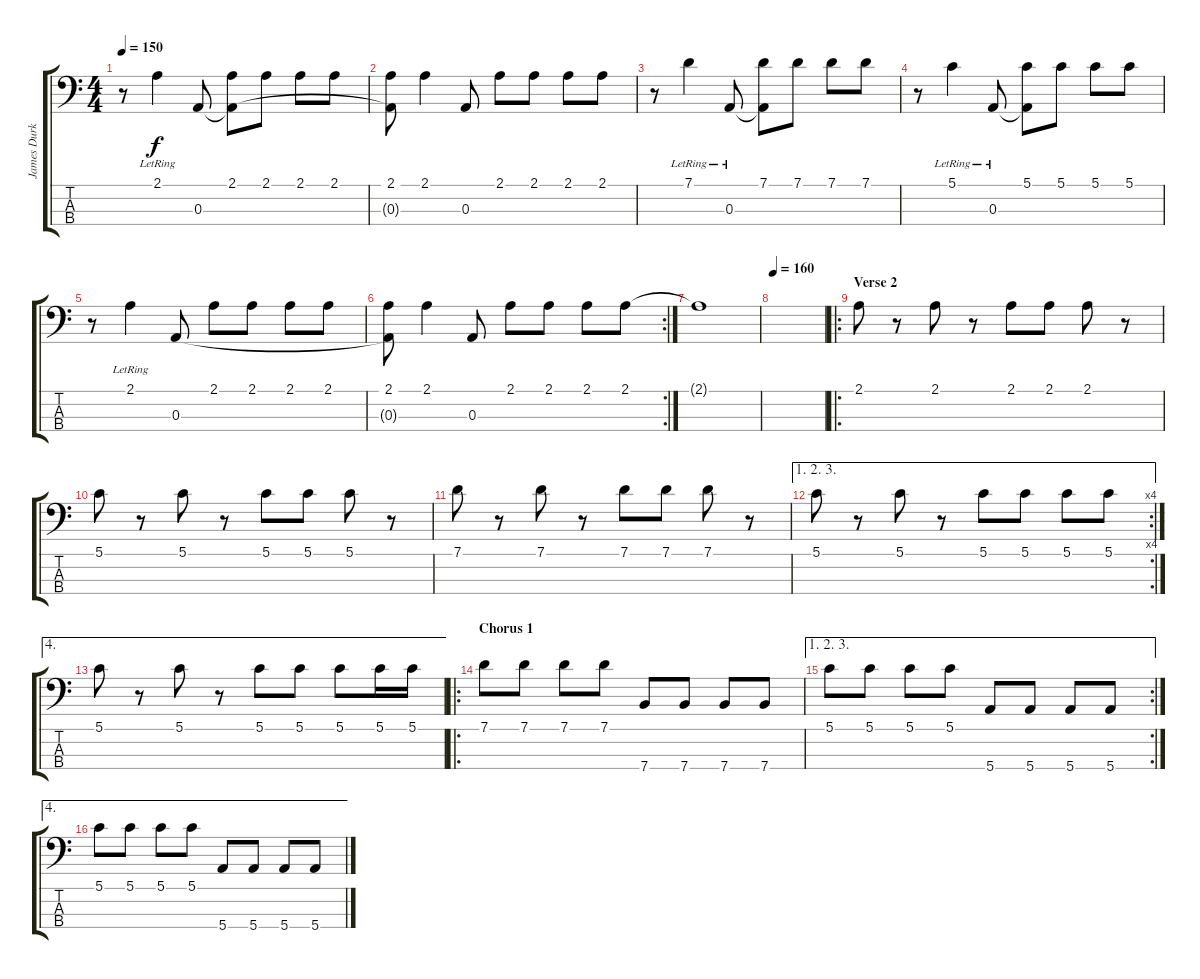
\track ("James Durkin (Bass)" "James Durk") {instrument electricbassfinger}
\staff {score tabs}
\tuning (G2 D2 A1 E1) {hide}
\ts (4 4)
\tempo 150
\clef f4
\ks c
r.8{dy f} 2.1{lr}.4 0.3.8 (2.1 0.3{t}).8 2.1.8 2.1.8 2.1.8 |
(2.1 0.3{t}).8 2.1.4 0.3.8 2.1.8 2.1.8 2.1.8 2.1.8 |
r.8 7.1{lr}.4 0.3{lr}.8 (7.1 0.3{t}).8 7.1.8 7.1.8 7.1.8 |
r.8 5.1{lr}.4 0.3{lr}.8 (5.1 0.3{t}).8 5.1.8 5.1.8 5.1.8 |
r.8 2.1{lr}.4 0.3.8 2.1.8 2.1.8 2.1.8 2.1.8 |
\rc 2
(2.1 0.3{t}).8 2.1.4 0.3.8 2.1.8 2.1.8 2.1.8 2.1.8 |
2.1{t}.1 |
\tempo 160
|
\ro
\section ("" "Verse 2")
2.1.8 r.8 2.1.8 r.8 2.1.8 2.1.8 2.1.8 r.8 |
5.1.8 r.8 5.1.8 r.8 5.1.8 5.1.8 5.1.8 r.8 |
7.1.8 r.8 7.1.8 r.8 7.1.8 7.1.8 7.1.8 r.8 |
\ae (1 2 3)
\rc 4
5.1.8 r.8 5.1.8 r.8 5.1.8 5.1.8 5.1.8 5.1.8 |
\ae 4
5.1.8 r.8 5.1.8 r.8 5.1.8 5.1.8 5.1.8 5.1.16 5.1.16 |
\ro
\section ("" "Chorus 1")
7.1.8 7.1.8 7.1.8 7.1.8 7.4.8 7.4.8 7.4.8 7.4.8 |
\ae (1 2 3)
\rc 2
5.1.8 5.1.8 5.1.8 5.1.8 5.4.8 5.4.8 5.4.8 5.4.8 |
\ae 4
5.1.8 5.1.8 5.1.8 5.1.8 5.4.8 5.4.8 5.4.8 5.4.8
